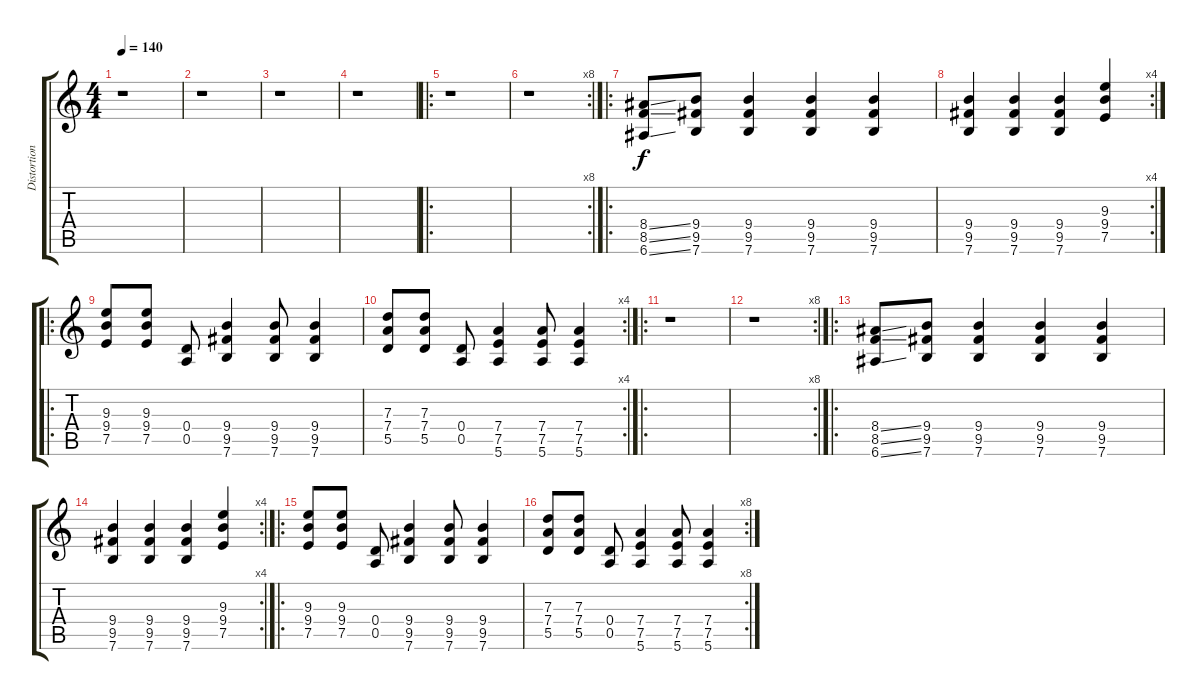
\track ("Distortion Guitar" "Distortion") {instrument overdrivenguitar}
\staff {score tabs}
\tuning (E4 B3 G3 D3 A2 E2) {hide}
\ts (4 4)
\tempo 140
\clef g2
\ks c
r.1{dy f instrument overdrivenguitar} |
r.1 |
r.1 |
r.1 |
\ro
r.1 |
\rc 8
r.1 |
\ro
(8.4{ss} 8.5{ss} 6.6{ss}).8 (9.4 9.5 7.6).8 (9.4 9.5 7.6).4 (9.4 9.5 7.6).4 (9.4 9.5 7.6).4 |
\rc 4
(9.4 9.5 7.6).4 (9.4 9.5 7.6).4 (9.4 9.5 7.6).4 (9.3 9.4 7.5).4 |
\ro
(9.3 9.4 7.5).8 (9.3 9.4 7.5).8 (0.4 0.5).8 (9.4 9.5 7.6).4 (9.4 9.5 7.6).8 (9.4 9.5 7.6).4 |
\rc 4
(7.3 7.4 5.5).8 (7.3 7.4 5.5).8 (0.4 0.5).8 (7.4 7.5 5.6).4 (7.4 7.5 5.6).8 (7.4 7.5 5.6).4 |
\ro
r.1 |
\rc 8
r.1 |
\ro
(8.4{ss} 8.5{ss} 6.6{ss}).8 (9.4 9.5 7.6).8 (9.4 9.5 7.6).4 (9.4 9.5 7.6).4 (9.4 9.5 7.6).4 |
\rc 4
(9.4 9.5 7.6).4 (9.4 9.5 7.6).4 (9.4 9.5 7.6).4 (9.3 9.4 7.5).4 |
\ro
(9.3 9.4 7.5).8 (9.3 9.4 7.5).8 (0.4 0.5).8 (9.4 9.5 7.6).4 (9.4 9.5 7.6).8 (9.4 9.5 7.6).4 |
\rc 8
(7.3 7.4 5.5).8 (7.3 7.4 5.5).8 (0.4 0.5).8 (7.4 7.5 5.6).4 (7.4 7.5 5.6).8 (7.4 7.5 5.6).4
